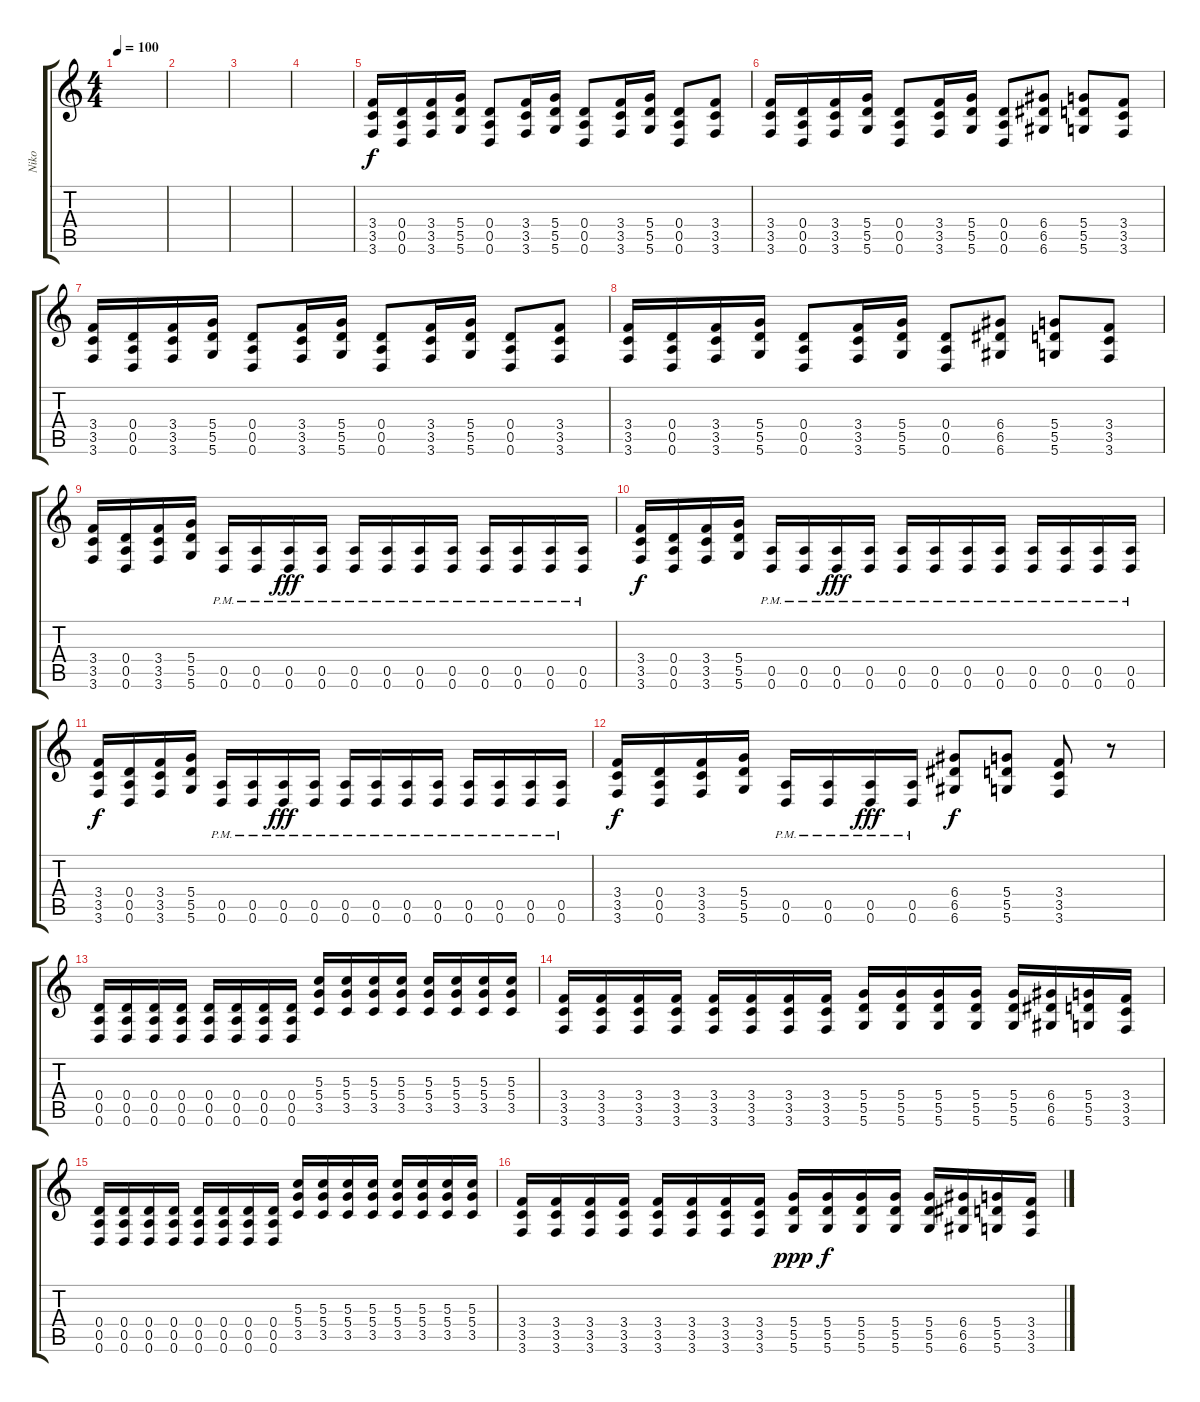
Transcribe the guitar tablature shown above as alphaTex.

\track ("Niko" "Niko") {instrument distortionguitar}
\staff {score tabs}
\tuning (E4 B3 G3 D3 A2 D2) {hide}
\ts (4 4)
\tempo 100
\clef g2
\ks c
|
|
|
|
(3.4 3.5 3.6).16 (0.4 0.5 0.6).16 (3.4 3.5 3.6).16 (5.4 5.5 5.6).16 (0.4 0.5 0.6).8 (3.4 3.5 3.6).16 (5.4 5.5 5.6).16 (0.4 0.5 0.6).8 (3.4 3.5 3.6).16 (5.4 5.5 5.6).16 (0.4 0.5 0.6).8 (3.4 3.5 3.6).8 |
(3.4 3.5 3.6).16 (0.4 0.5 0.6).16 (3.4 3.5 3.6).16 (5.4 5.5 5.6).16 (0.4 0.5 0.6).8 (3.4 3.5 3.6).16 (5.4 5.5 5.6).16 (0.4 0.5 0.6).8 (6.4 6.5 6.6).8 (5.4 5.5 5.6).8 (3.4 3.5 3.6).8 |
(3.4 3.5 3.6).16 (0.4 0.5 0.6).16 (3.4 3.5 3.6).16 (5.4 5.5 5.6).16 (0.4 0.5 0.6).8 (3.4 3.5 3.6).16 (5.4 5.5 5.6).16 (0.4 0.5 0.6).8 (3.4 3.5 3.6).16 (5.4 5.5 5.6).16 (0.4 0.5 0.6).8 (3.4 3.5 3.6).8 |
(3.4 3.5 3.6).16 (0.4 0.5 0.6).16 (3.4 3.5 3.6).16 (5.4 5.5 5.6).16 (0.4 0.5 0.6).8 (3.4 3.5 3.6).16 (5.4 5.5 5.6).16 (0.4 0.5 0.6).8 (6.4 6.5 6.6).8 (5.4 5.5 5.6).8 (3.4 3.5 3.6).8 |
(3.4 3.5 3.6).16{dy f} (0.4 0.5 0.6).16 (3.4 3.5 3.6).16 (5.4 5.5 5.6).16 (0.5{pm} 0.6{pm}).16 (0.5{pm} 0.6{pm}).16 (0.5{pm} 0.6{pm}).16{dy fff} (0.5{pm} 0.6{pm}).16 (0.5{pm} 0.6{pm}).16 (0.5{pm} 0.6{pm}).16 (0.5{pm} 0.6{pm}).16 (0.5{pm} 0.6{pm}).16 (0.5{pm} 0.6{pm}).16 (0.5{pm} 0.6{pm}).16 (0.5{pm} 0.6{pm}).16 (0.5{pm} 0.6{pm}).16 |
(3.4 3.5 3.6).16{dy f} (0.4 0.5 0.6).16 (3.4 3.5 3.6).16 (5.4 5.5 5.6).16 (0.5{pm} 0.6{pm}).16 (0.5{pm} 0.6{pm}).16 (0.5{pm} 0.6{pm}).16{dy fff} (0.5{pm} 0.6{pm}).16 (0.5{pm} 0.6{pm}).16 (0.5{pm} 0.6{pm}).16 (0.5{pm} 0.6{pm}).16 (0.5{pm} 0.6{pm}).16 (0.5{pm} 0.6{pm}).16 (0.5{pm} 0.6{pm}).16 (0.5{pm} 0.6{pm}).16 (0.5{pm} 0.6{pm}).16 |
(3.4 3.5 3.6).16{dy f} (0.4 0.5 0.6).16 (3.4 3.5 3.6).16 (5.4 5.5 5.6).16 (0.5{pm} 0.6{pm}).16 (0.5{pm} 0.6{pm}).16 (0.5{pm} 0.6{pm}).16{dy fff} (0.5{pm} 0.6{pm}).16 (0.5{pm} 0.6{pm}).16 (0.5{pm} 0.6{pm}).16 (0.5{pm} 0.6{pm}).16 (0.5{pm} 0.6{pm}).16 (0.5{pm} 0.6{pm}).16 (0.5{pm} 0.6{pm}).16 (0.5{pm} 0.6{pm}).16 (0.5{pm} 0.6{pm}).16 |
(3.4 3.5 3.6).16{dy f} (0.4 0.5 0.6).16 (3.4 3.5 3.6).16 (5.4 5.5 5.6).16 (0.5{pm} 0.6{pm}).16 (0.5{pm} 0.6{pm}).16 (0.5{pm} 0.6{pm}).16{dy fff} (0.5{pm} 0.6{pm}).16 (6.4 6.5 6.6).8{dy f} (5.4 5.5 5.6).8 (3.4 3.5 3.6).8 r.8 |
(0.4 0.5 0.6).16 (0.4 0.5 0.6).16 (0.4 0.5 0.6).16 (0.4 0.5 0.6).16 (0.4 0.5 0.6).16 (0.4 0.5 0.6).16 (0.4 0.5 0.6).16 (0.4 0.5 0.6).16 (5.3 5.4 3.5).16 (5.3 5.4 3.5).16 (5.3 5.4 3.5).16 (5.3 5.4 3.5).16 (5.3 5.4 3.5).16 (5.3 5.4 3.5).16 (5.3 5.4 3.5).16 (5.3 5.4 3.5).16 |
(3.4 3.5 3.6).16 (3.4 3.5 3.6).16 (3.4 3.5 3.6).16 (3.4 3.5 3.6).16 (3.4 3.5 3.6).16 (3.4 3.5 3.6).16 (3.4 3.5 3.6).16 (3.4 3.5 3.6).16 (5.4 5.5 5.6).16 (5.4 5.5 5.6).16 (5.4 5.5 5.6).16 (5.4 5.5 5.6).16 (5.4 5.5 5.6).16 (6.4 6.5 6.6).16 (5.4 5.5 5.6).16 (3.4 3.5 3.6).16 |
(0.4 0.5 0.6).16 (0.4 0.5 0.6).16 (0.4 0.5 0.6).16 (0.4 0.5 0.6).16 (0.4 0.5 0.6).16 (0.4 0.5 0.6).16 (0.4 0.5 0.6).16 (0.4 0.5 0.6).16 (5.3 5.4 3.5).16 (5.3 5.4 3.5).16 (5.3 5.4 3.5).16 (5.3 5.4 3.5).16 (5.3 5.4 3.5).16 (5.3 5.4 3.5).16 (5.3 5.4 3.5).16 (5.3 5.4 3.5).16 |
(3.4 3.5 3.6).16 (3.4 3.5 3.6).16 (3.4 3.5 3.6).16 (3.4 3.5 3.6).16 (3.4 3.5 3.6).16 (3.4 3.5 3.6).16 (3.4 3.5 3.6).16 (3.4 3.5 3.6).16 (5.4 5.5 5.6).16{dy ppp} (5.4 5.5 5.6).16{dy f} (5.4 5.5 5.6).16 (5.4 5.5 5.6).16 (5.4 5.5 5.6).16 (6.4 6.5 6.6).16 (5.4 5.5 5.6).16 (3.4 3.5 3.6).16
